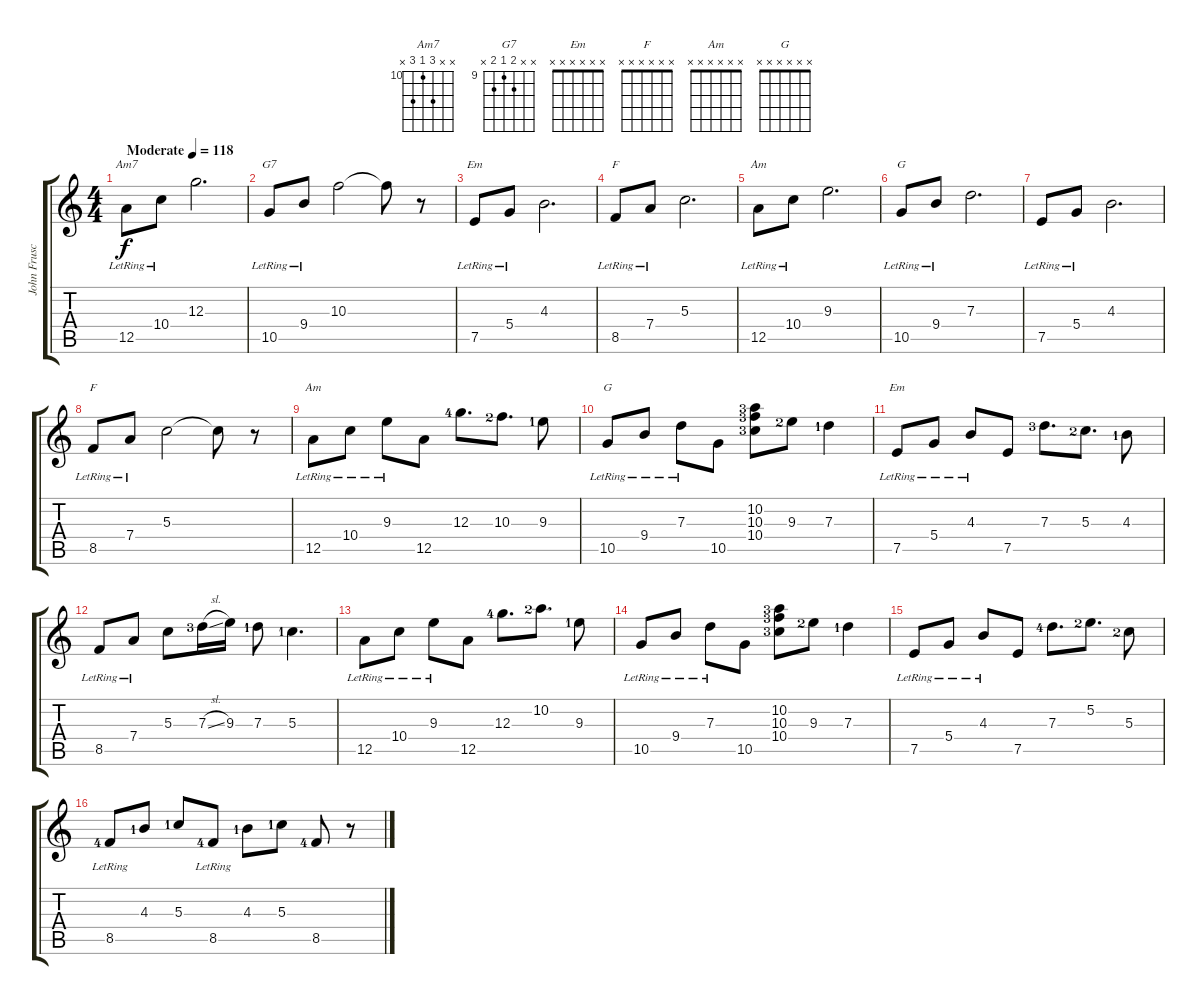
\track ("John Frusciante 1" "John Frusc") {instrument electricguitarjazz}
\staff {score tabs}
\tuning (E4 B3 G3 D3 A2 E2) {hide}
\chord ("Am7" x x 12 10 12 x) {firstfret 10}
\chord ("G7" x x 10 9 10 x) {firstfret 9}
\chord ("Em" x x 4 5 7 x) {firstfret 4}
\chord ("F" x x 5 7 8 x) {firstfret 5}
\chord ("Am" x x 9 10 12 x) {firstfret 9}
\chord ("G" x x 7 9 10 x) {firstfret 7}
\chord ("F" x x x x x x)
\chord ("Am" x x x x x x)
\chord ("G" x x x x x x)
\chord ("Em" x x x x x x)
\ts (4 4)
\tempo (118 "Moderate")
\clef g2
\ks c
12.5{lr}.8{ch "Am7" dy f instrument electricguitarjazz} 10.4{lr}.8 12.3.2{d} |
10.5{lr}.8{ch "G7"} 9.4{lr}.8 10.3.2 10.3{t}.8 r.8 |
7.5{lr}.8{ch "Em"} 5.4{lr}.8 4.3.2{d} |
8.5{lr}.8{ch "F"} 7.4{lr}.8 5.3.2{d} |
12.5{lr}.8{ch "Am"} 10.4{lr}.8 9.3.2{d} |
10.5{lr}.8{ch "G"} 9.4{lr}.8 7.3.2{d} |
7.5{lr}.8 5.4{lr}.8 4.3.2{d} |
8.5{lr}.8{ch "F"} 7.4{lr}.8 5.3.2 5.3{t}.8 r.8 |
12.5{lr}.8{ch "Am"} 10.4{lr}.8 9.3{lr}.8 12.5.8 12.3{lf 5}.8{d} 10.3{lf 3}.8{d} 9.3{lf 2}.8 |
10.5{lr}.8{ch "G"} 9.4{lr}.8 7.3{lr}.8 10.5.8 (10.2{lf 4} 10.3{lf 4} 10.4{lf 4}).8 9.3{lf 3}.8 7.3{lf 2}.4 |
7.5{lr}.8{ch "Em"} 5.4{lr}.8 4.3{lr}.8 7.5.8 7.3{lf 4}.8{d} 5.3{lf 3}.8{d} 4.3{lf 2}.8 |
8.5{lr}.8 7.4{lr}.8 5.3.8 7.3{sl lf 4}.16 9.3.16 7.3{lf 2}.8 5.3{lf 2}.4{d} |
12.5{lr}.8 10.4{lr}.8 9.3{lr}.8 12.5.8 12.3{lf 5}.8{d} 10.2{lf 3}.8{d} 9.3{lf 2}.8 |
10.5{lr}.8 9.4{lr}.8 7.3{lr}.8 10.5.8 (10.2{lf 4} 10.3{lf 4} 10.4{lf 4}).8 9.3{lf 3}.8 7.3{lf 2}.4 |
7.5{lr}.8 5.4{lr}.8 4.3{lr}.8 7.5.8 7.3{lf 5}.8{d} 5.2{lf 3}.8{d} 5.3{lf 3}.8 |
8.5{lr lf 5}.8 4.3{lf 2}.8 5.3{lf 2}.8 8.5{lr lf 5}.8 4.3{lf 2}.8 5.3{lf 2}.8 8.5{lf 5}.8 r.8
